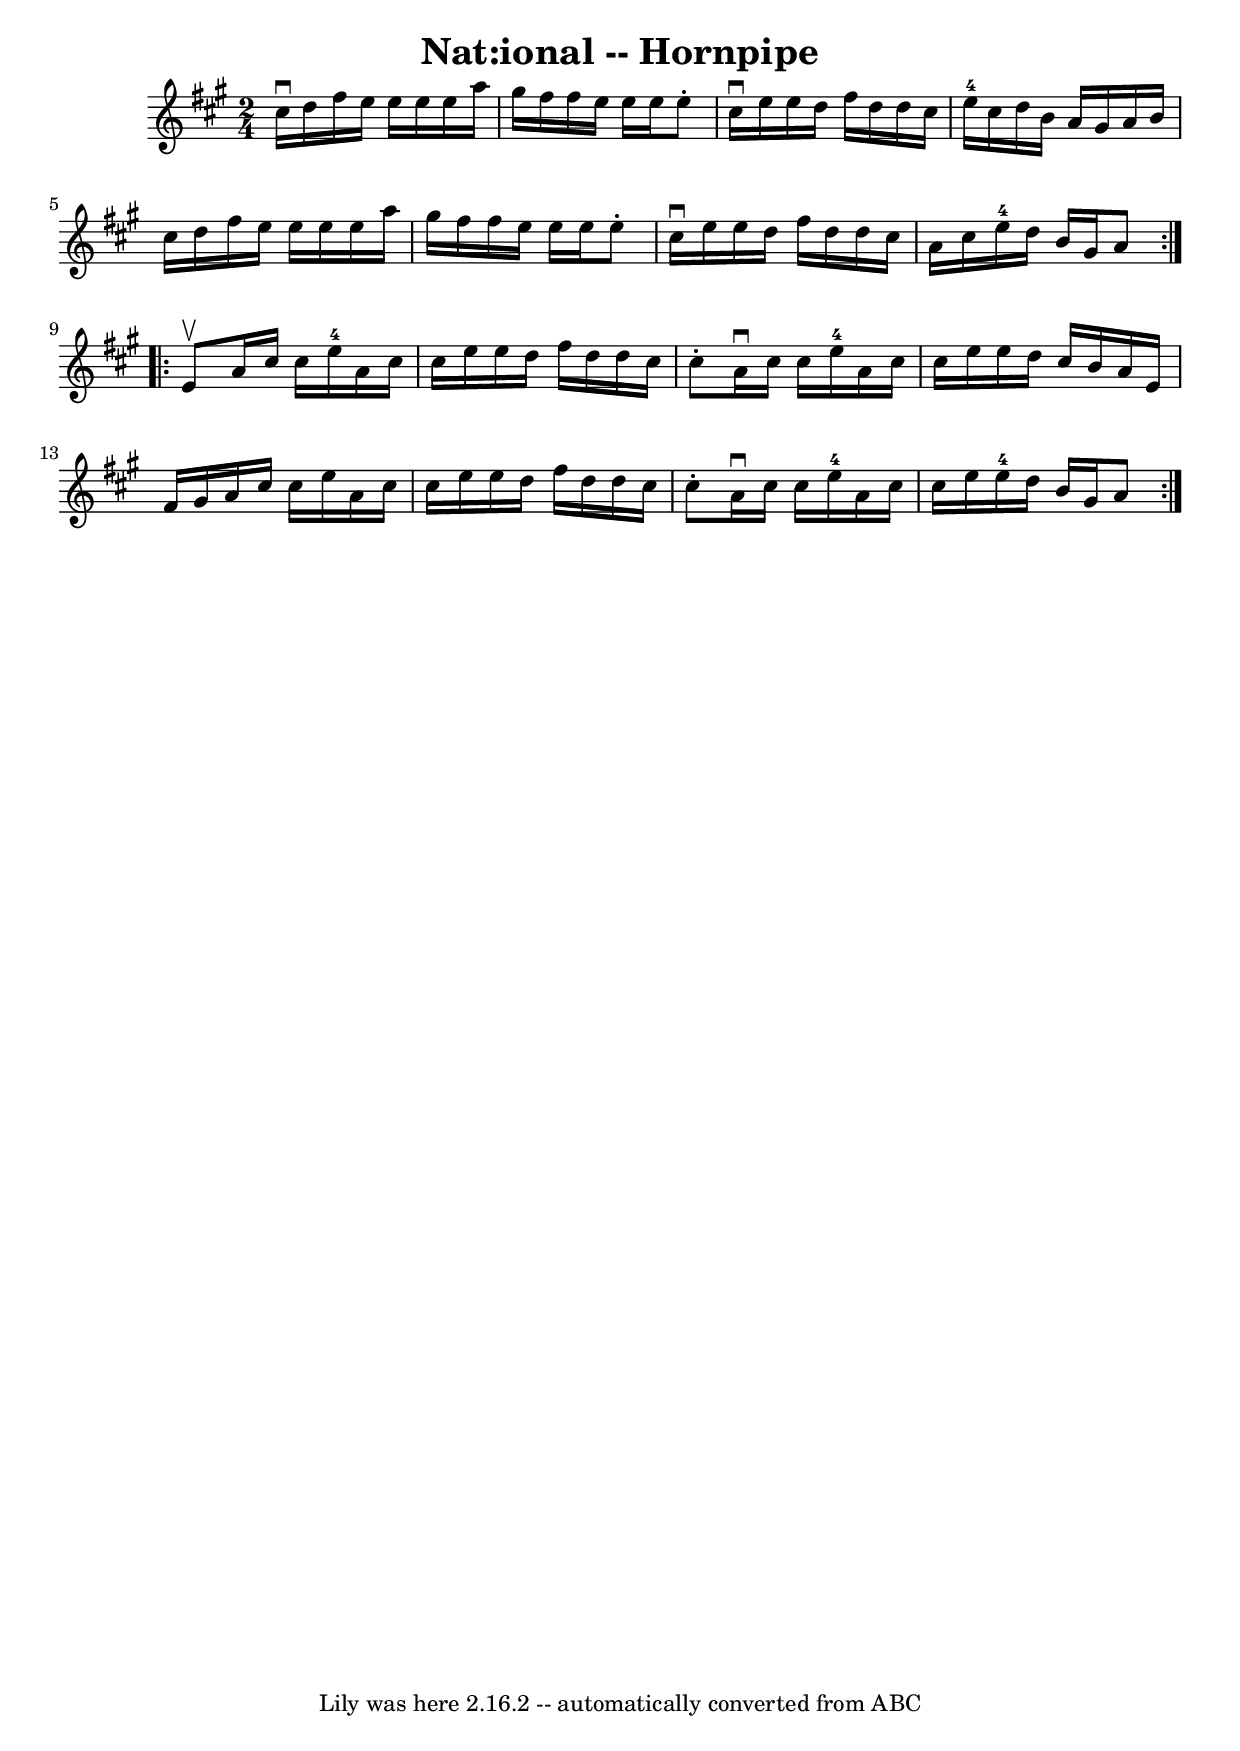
\version "2.16.2"
\include "Mammoth.ily"
\header {
  %% book = "Cole's 1000 Fiddle Tunes"
 crossRefNumber = "1"
 footnotes = ""
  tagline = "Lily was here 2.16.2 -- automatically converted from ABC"
  title = "Nat:ional -- Hornpipe"

}
voicedefault =  {



  \repeat volta 2 {

    \time 2/4 
    \key a \major cs''16^\downbow d''16   |
 fs''16 e''16 e''16 e''16 e''16 a''16 gs''16 fs''16   |
 fs''16 e''16 e''16 e''16 e''8-. cs''16^\downbow e''16    |
 e''16 d''16 fs''16 d''16 d''16 cs''16 e''16-4 cs''16   |
 d''16 b'16 a'16 gs'16 a'16 b'16 cs''16 d''16   |
 fs''16 e''16 e''16 e''16 e''16 a''16 gs''16 fs''16   |
 fs''16 e''16 e''16 e''16 e''8-. cs''16^\downbow e''16   |
 e''16 d''16 fs''16 d''16 d''16 cs''16 a'16 cs''16   |
 e''16-4 d''16    
 b'16 gs'16 a'8  
  }     
  \repeat volta 2 { e'8^\upbow  |
 a'16 cs''16 cs''16 e''16-4 a'16 cs''16 cs''16 e''16    |
 e''16 d''16 fs''16 d''16 d''16 cs''16 cs''8-.  |
 a'16^\downbow cs''16 cs''16 e''16-4 a'16 cs''16 cs''16 e''16   |
 e''16 d''16 cs''16 b'16 a'16 e'16 fs'16 gs'16   |
 a'16 cs''16 cs''16 e''16 a'16 cs''16 cs''16 e''16   |
 e''16 d''16 fs''16 d''16 d''16 cs''16 cs''8-.  |
 a'16^\downbow cs''16 cs''16 e''16-4 a'16 cs''16 cs''16 e''16   |
 e''16-4 d''16 b'16 gs'16 a'8  
  }   

}

\score{
  <<

    \context Staff="default"
    {
      \voicedefault 
      
    }

  >>
  \layout {
    
  }
  \midi {
  }

}
